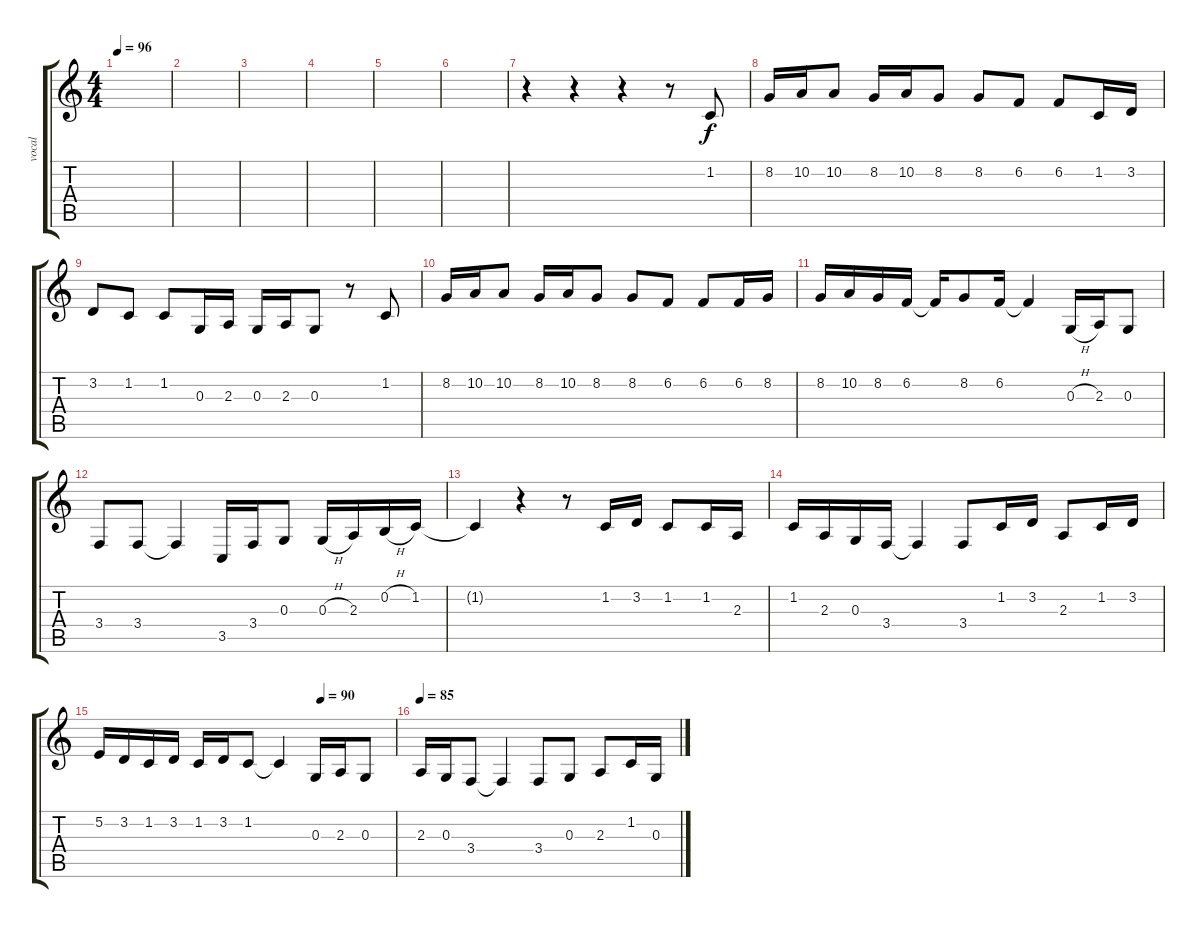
\track ("vocal" "vocal") {instrument lead1square}
\staff {score tabs}
\tuning (E4 B3 G3 D3 A2 E2) {hide}
\ts (4 4)
\tempo 96
\clef g2
\ks c
|
|
|
|
|
|
r.4 r.4 r.4 r.8 1.2.8{txt "" dy f} |
8.2.16 10.2.16 10.2.8 8.2.16 10.2.16 8.2.8 8.2.8 6.2.8 6.2.8 1.2.16 3.2.16 |
3.2.8 1.2.8 1.2.8 0.3.16 2.3.16 0.3.16 2.3.16 0.3.8 r.8 1.2.8 |
8.2.16 10.2.16 10.2.8 8.2.16 10.2.16 8.2.8 8.2.8 6.2.8 6.2.8 6.2.16 8.2.16 |
8.2.16 10.2.16 8.2.16 6.2.16 6.2{t}.16 8.2.8 6.2.16 6.2{t}.4 0.3{h}.16 2.3.16 0.3.8 |
3.4.8 3.4.8 3.4{t}.4 3.5.16 3.4.16 0.3.8 0.3{h}.16 2.3.16 0.2{h}.16 1.2.16 |
1.2{t}.4 r.4 r.8 1.2.16 3.2.16 1.2.8 1.2.16 2.3.16 |
1.2.16 2.3.16 0.3.16 3.4.16 3.4{t}.4 3.4.8 1.2.16 3.2.16 2.3.8 1.2.16 3.2.16 |
\tempo (90 0.75)
5.2.16 3.2.16 1.2.16 3.2.16 1.2.16 3.2.16 1.2.8 1.2{t}.4 0.3.16 2.3.16 0.3.8 |
\tempo 85
2.3.16 0.3.16 3.4.8 3.4{t}.4 3.4.8 0.3.8 2.3.8 1.2.16 0.3.16
